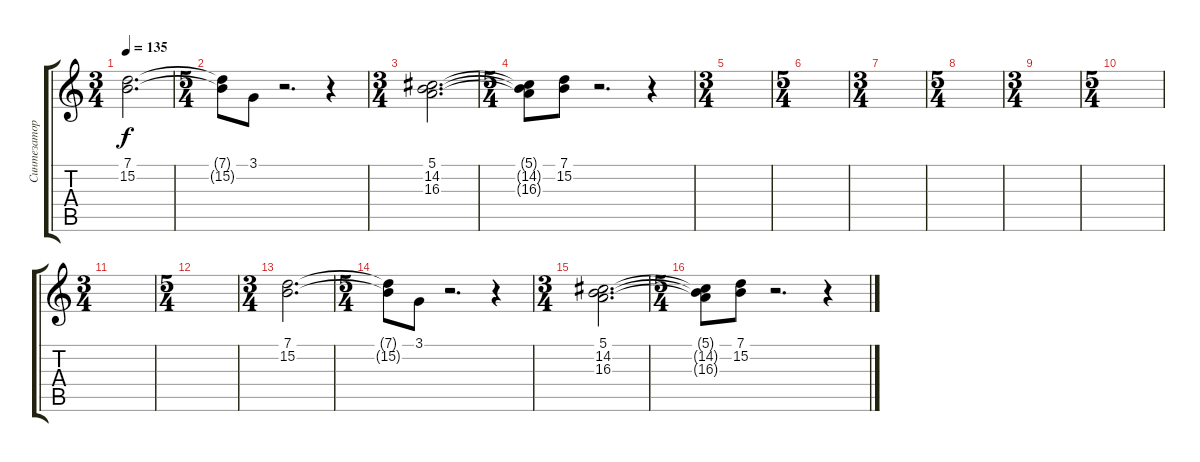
\track ("Синтезатор 1" "Синтезатор") {instrument vibraphone}
\staff {score tabs}
\tuning (E4 B3 G3 D3 A2 E2) {hide}
\ts (3 4)
\tempo 135
\clef g2
\ks c
(7.1 15.2).2{d dy f} |
\ts (5 4)
(7.1{t} 15.2{t}).8 3.1.8 r.2{d} r.4 |
\ts (3 4)
(5.1 14.2 16.3).2{d} |
\ts (5 4)
(5.1{t} 14.2{t} 16.3{t}).8 (7.1 15.2).8 r.2{d} r.4 |
\ts (3 4)
|
\ts (5 4)
|
\ts (3 4)
|
\ts (5 4)
|
\ts (3 4)
|
\ts (5 4)
|
\ts (3 4)
|
\ts (5 4)
|
\ts (3 4)
(7.1 15.2).2{d} |
\ts (5 4)
(7.1{t} 15.2{t}).8 3.1.8 r.2{d} r.4 |
\ts (3 4)
(5.1 14.2 16.3).2{d} |
\ts (5 4)
(5.1{t} 14.2{t} 16.3{t}).8 (7.1 15.2).8 r.2{d} r.4
